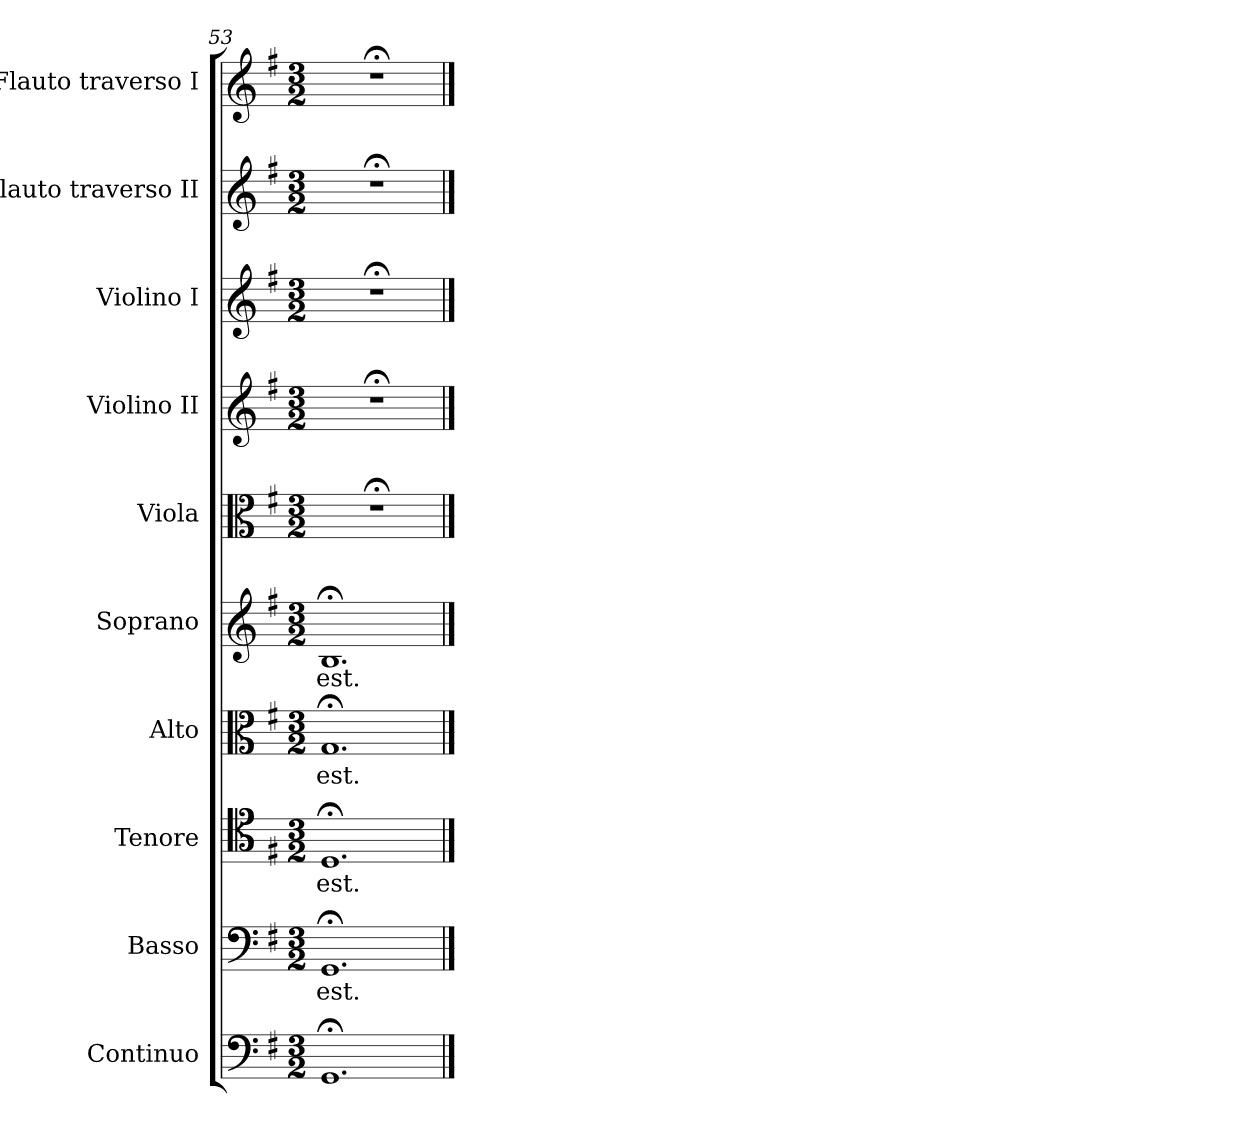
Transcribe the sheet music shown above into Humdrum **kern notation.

**kern	**kern	**text	**kern	**text	**kern	**text	**kern	**text	**kern	**kern	**kern	**kern	**kern
*part10	*part9	*part9	*part8	*part8	*part7	*part7	*part6	*part6	*part5	*part4	*part3	*part2	*part1
*staff10	*staff9	*staff9	*staff8	*staff8	*staff7	*staff7	*staff6	*staff6	*staff5	*staff4	*staff3	*staff2	*staff1
*I"Continuo	*I"Basso	*	*I"Tenore	*	*I"Alto	*	*I"Soprano	*	*I"Viola	*I"Violino II	*I"Violino I	*I"Flauto traverso II	*I"Flauto traverso I
*I'Cont.	*I'B.	*	*I'T.	*	*I'A.	*	*I'S.	*	*I'Vla.	*I'Vln. II	*I'Vln. I	*I'Fl. trv. II	*I'Fl. trv. I
*clefF4	*clefF4	*	*clefC4	*	*clefC3	*	*clefG2	*	*clefC3	*clefG2	*clefG2	*clefG2	*clefG2
*k[f#]	*k[f#]	*	*k[f#]	*	*k[f#]	*	*k[f#]	*	*k[f#]	*k[f#]	*k[f#]	*k[f#]	*k[f#]
*M3/2	*M3/2	*	*M3/2	*	*M3/2	*	*M3/2	*	*M3/2	*M3/2	*M3/2	*M3/2	*M3/2
=53	=53	=53	=53	=53	=53	=53	=53	=53	=53	=53	=53	=53	=53
1.GG;<	1.GG;<	est.	1.D;<	est.	1.G;<	est.	1.B;<	est.	1.r;<	1.r;<	1.r;<	1.r;<	1.r;<
==	==	==	==	==	==	==	==	==	==	==	==	==	==
*-	*-	*-	*-	*-	*-	*-	*-	*-	*-	*-	*-	*-	*-
